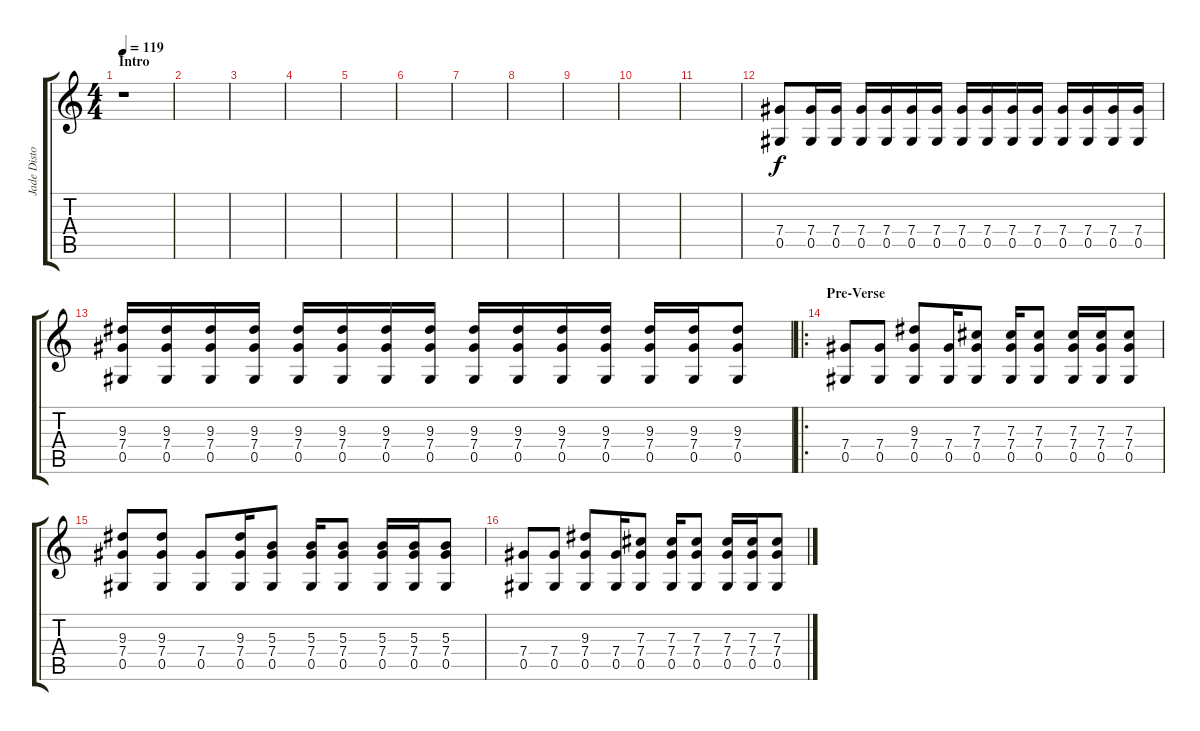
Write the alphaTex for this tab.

\track ("Jade Distorted" "Jade Disto") {instrument overdrivenguitar}
\staff {score tabs}
\tuning (Eb4 Bb3 Gb3 Db3 Ab2 Eb2) {hide}
\ts (4 4)
\section ("" "Intro")
\tempo 119
\clef g2
\ks c
r.1{dy f instrument overdrivenguitar} |
|
|
|
|
|
|
|
|
|
|
(7.4 0.5).8 (7.4 0.5).16 (7.4 0.5).16 (7.4 0.5).16 (7.4 0.5).16 (7.4 0.5).16 (7.4 0.5).16 (7.4 0.5).16 (7.4 0.5).16 (7.4 0.5).16 (7.4 0.5).16 (7.4 0.5).16 (7.4 0.5).16 (7.4 0.5).16 (7.4 0.5).16 |
(9.3 7.4 0.5).16 (9.3 7.4 0.5).16 (9.3 7.4 0.5).16 (9.3 7.4 0.5).16 (9.3 7.4 0.5).16 (9.3 7.4 0.5).16 (9.3 7.4 0.5).16 (9.3 7.4 0.5).16 (9.3 7.4 0.5).16 (9.3 7.4 0.5).16 (9.3 7.4 0.5).16 (9.3 7.4 0.5).16 (9.3 7.4 0.5).16 (9.3 7.4 0.5).16 (9.3 7.4 0.5).8 |
\ro
\section ("" "Pre-Verse")
(7.4 0.5).8 (7.4 0.5).8 (9.3 7.4 0.5).8 (7.4 0.5).16 (7.3 7.4 0.5).8 (7.3 7.4 0.5).16 (7.3 7.4 0.5).8 (7.3 7.4 0.5).16 (7.3 7.4 0.5).16 (7.3 7.4 0.5).8 |
(9.3 7.4 0.5).8 (9.3 7.4 0.5).8 (7.4 0.5).8 (9.3 7.4 0.5).16 (5.3 7.4 0.5).8 (5.3 7.4 0.5).16 (5.3 7.4 0.5).8 (5.3 7.4 0.5).16 (5.3 7.4 0.5).16 (5.3 7.4 0.5).8 |
(7.4 0.5).8 (7.4 0.5).8 (9.3 7.4 0.5).8 (7.4 0.5).16 (7.3 7.4 0.5).8 (7.3 7.4 0.5).16 (7.3 7.4 0.5).8 (7.3 7.4 0.5).16 (7.3 7.4 0.5).16 (7.3 7.4 0.5).8
